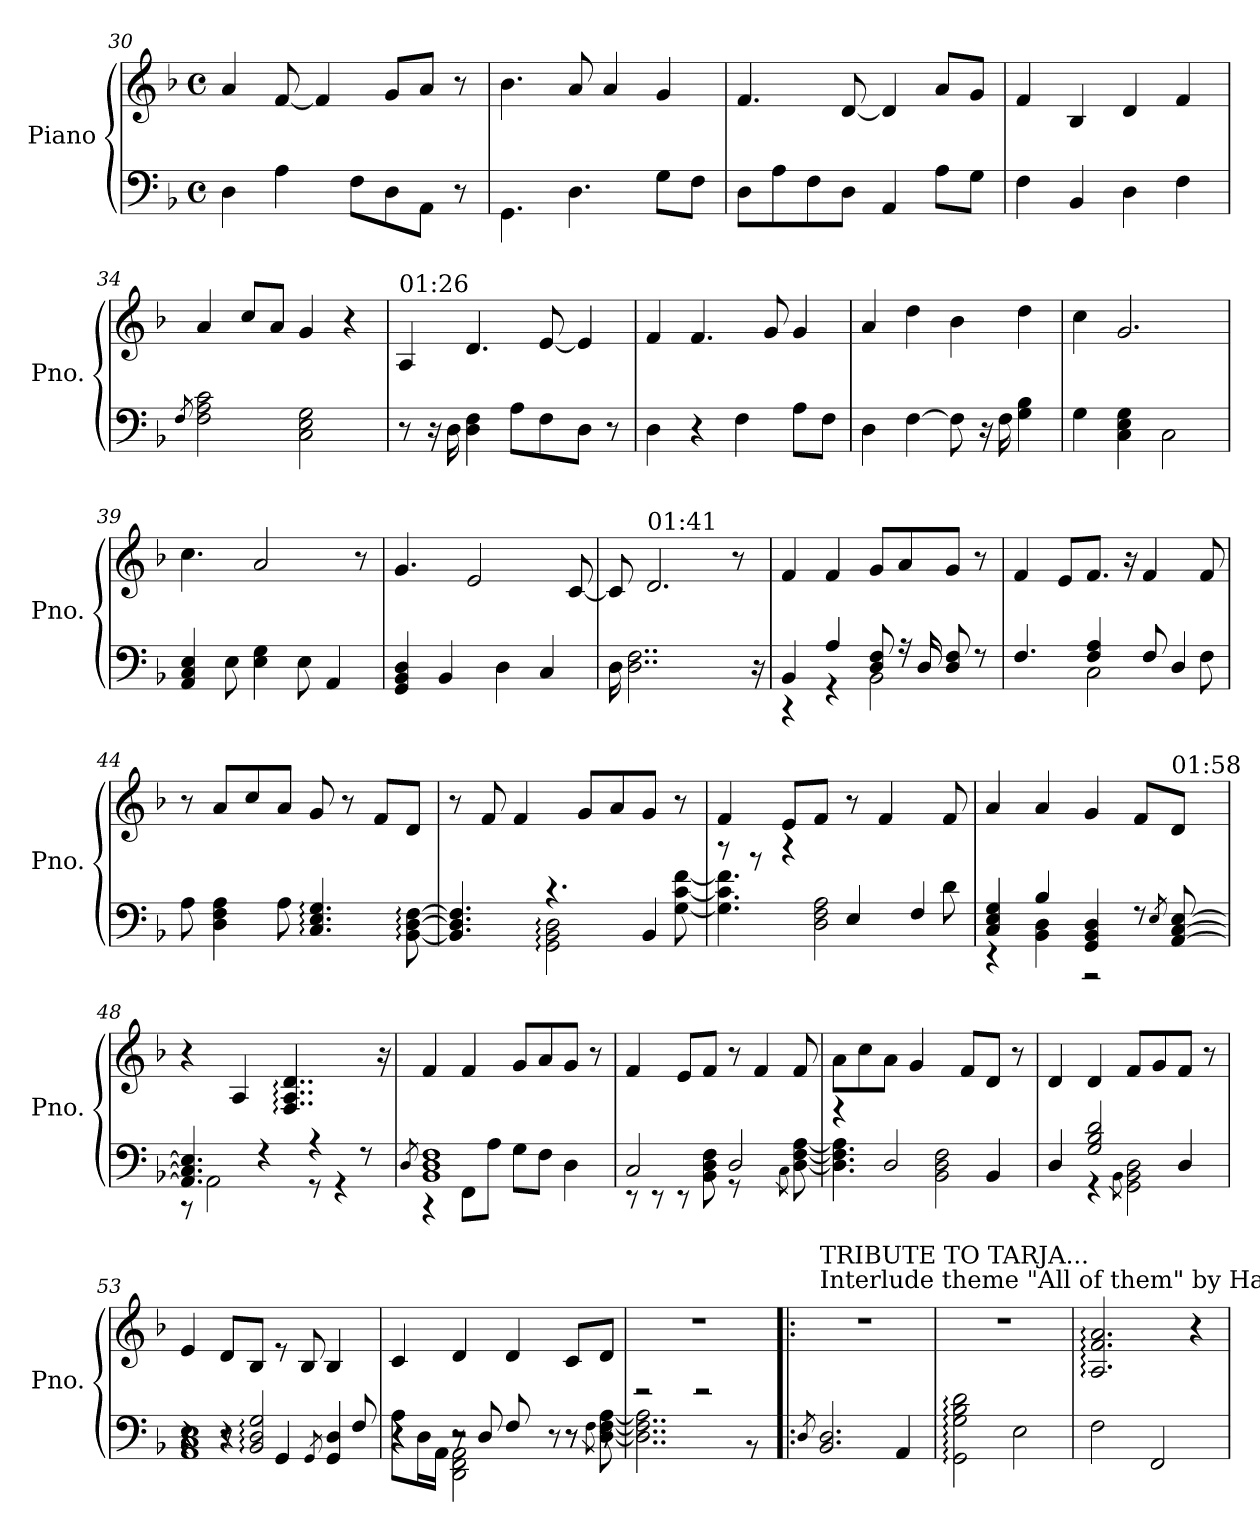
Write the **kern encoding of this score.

**kern	**kern
*part1	*part1
*staff2	*staff1
*I"Piano	*
*I'Pno.	*
!!LO:LB:g=z
*clefF4	*clefG2
*k[b-]	*k[b-]
*M4/4	*M4/4
*met(c)	*met(c)
=30	=30
4D\	4a/
4A\	[8f/
.	4f/]
8F\L	.
8D\	8g/L
8AA\J	8a/J
8r	8r
=31	=31
4.GG\	4.b-\
4.D\	8a/
.	4a/
8G\L	4g/
8F\J	.
=32	=32
8D\L	4.f/
8A\	.
8F\	.
8D\J	[8d/
4AA/	4d/]
8A\L	8a/L
8G\J	8g/J
=33	=33
4F\	4f/
4BB-/	4B-/
4D\	4d/
4F\	4f/
=34	=34
8qF/	.
2F\ 2A\ 2c\	4a/
.	8cc/L
.	8a/J
2C\ 2E\ 2G\	4g/
.	4r
=35	=35
!	!LO:TX:a:t=01&colon;26
8r	4A/
16r	.
16D\	.
4D\ 4F\	4.d/
8A\L	.
8F\	[8e/
8D\J	4e/]
8r	.
!!LO:LB:g=z
=36	=36
4D\	4f/
4r	4.f/
4F\	.
.	8g/
8A\L	4g/
8F\J	.
=37	=37
4D\	4a/
[4F\	4dd\
8F\]	4b-\
16r	.
16F\	.
4G\ 4B-\	4dd\
=38	=38
4G\	4cc\
4C\ 4E\ 4G\	2.g/
2C\	.
=39	=39
4AA/ 4C/ 4E/	4.cc\
8E\	.
4E\ 4G\	2a/
8E\	.
4AA/	.
.	8r
=40	=40
4GG/ 4BB-/ 4D/	4.g/
4BB-/	.
.	2e/
4D\	.
4C/	.
.	[8c/
=41	=41
16D\	8c/]
2..D\ 2..F\	.
!	!LO:TX:a:t=01&colon;41
.	2.d/
.	8r
16r	.
=42	=42
*	*MM90
*^	*
4BB-/	4r	4f/
4A/	4r	4f/
8D/ 8F/	2BB-\	8g/L
16r	.	8a/
16D/	.	.
8D/ 8F/	.	8g/J
8r	.	8r
!!LO:LB:g=z
=43	=43	=43
4.F/	4.ryy	4f/
.	.	8e/L
4F/ 4A/	2C\	8.f/J
.	.	16r
8F/	.	4f/
4D/	.	.
.	8F\	8f/
*v	*v	*
=44	=44
8A\	8r
4D\ 4F\ 4A\	8a/L
.	8cc/
8A\	8a/J
4.C/: 4.E/: 4.G/:	8g/
.	8r
.	8f/L
[8BB-\: [8D\: [8F\:	8d/J
=45	=45
*^	*
4.BB-/] 4.D/] 4.F/]	4.ryy	8r
.	.	8f/
.	.	4f/
4.r	2GG\: 2BB-\: 2D\:	.
.	.	8g/L
.	.	8a/
4BB-/	.	8g/J
.	[8G\ [8c\ [8f\	8r
=46	=46	=46
8r	4.G\] 4.c\] 4.f\]	4f/
8r	.	.
4r	.	8e/L
.	2D\ 2F\ 2A\	8f/J
4E/	.	8r
.	.	4f/
4F/	.	.
.	8d\	8f/
=47	=47	=47
4C/ 4E/ 4G/	4r	4a/
4B-/	4BB-\ 4D\	4a/
4GG/ 4BB-/ 4D/	2r	4g/
8r	.	8f/L
8qE/	.	.
!	!	!LO:TX:a:t=01&colon;58
[8AA/ [8C/ [8E/	.	8d/J
!!LO:LB:g=z
=48	=48	=48
4.AA/] 4.C/] 4.E/]	8r	4r
.	2AA\	.
.	.	4A/
4r	.	.
.	.	4..F/: 4..A/: 4..d/:
4r	8r	.
.	4r	.
8r	.	.
.	.	16r
=49	=49	=49
8qD/	.	.
1BB- 1D 1F	4r	4f/
.	8FF\L	4f/
.	8A\J	.
.	8G\L	8g/L
.	8F\J	8a/
.	4D\	8g/J
.	.	8r
=50	=50	=50
2C/	8r	4f/
.	8r	.
.	8r	8e/L
.	8BB-\ 8D\ 8F\	8f/J
2D/	8r	8r
.	4ryy	4f/
.	8qC\	.
.	[8D\ [8F\ [8A\	8f/
=51	=51	=51
4r	4.D\] 4.F\] 4.A\]	8a\L
.	.	8cc\
2D/	.	8a\J
.	8ryy	4g/
.	2BB-\ 2D\ 2F\	.
.	.	8f/L
4BB-/	.	8d/J
.	.	8r
=52	=52	=52
4D/	4ryy	4d/
2G/ 2B-/ 2d/	4r	4d/
.	8qBB-\	.
.	2GG\ 2BB-\ 2D\	8f/L
.	.	8g/
4D/	.	8f/J
.	.	8r
!!LO:PB:g=z
=53	=53	=53
*	*^	*
4r	1AA 1C 1E	4r	4e/
8r	.	4r	8d/L
2BB-/: 2D/: 2G/:	.	.	8B-/J
.	.	4GG/	8re
.	.	.	8B-/
.	.	8qGG/	.
.	.	4GG/ 4D/	4B-/
8F/	.	.	.
=54	=54	=54	=54
8A\L	4r	4r	4c/
16D\L	.	.	.
16AA\JJ	.	.	.
2r	2DD\ 2FF\ 2AA\	8r	4d/
.	.	8D/	.
.	.	8F/	4d/
.	.	16ryy	.
.	.	8r	.
8r	8r	.	8c/L
.	.	16ryy	.
.	8qF\	.	.
8r	[8D\ [8F\ [8A\	8r	8d/J
*	*v	*v	*
=55	=55	=55
2r	2..D\] 2..F\] 2..A\]	1r
2r	.	.
.	8r	.
*v	*v	*
=56!|:	=56!|:
*	*MM180
8qD/	.
!	!LO:TX:a:t=Interlude theme "All of them" by Hans Zimmer
!	!LO:TX:a:t=TRIBUTE TO TARJA...
2.BB-/ 2.D/	1r
4AA/	.
=57	=57
2GG\: 2G\: 2B-\: 2d\:	1r
2E\	.
=58	=58
2F\	2.A/: 2.f/: 2.a/:
2FF/	.
.	4r
=	=
*-	*-
